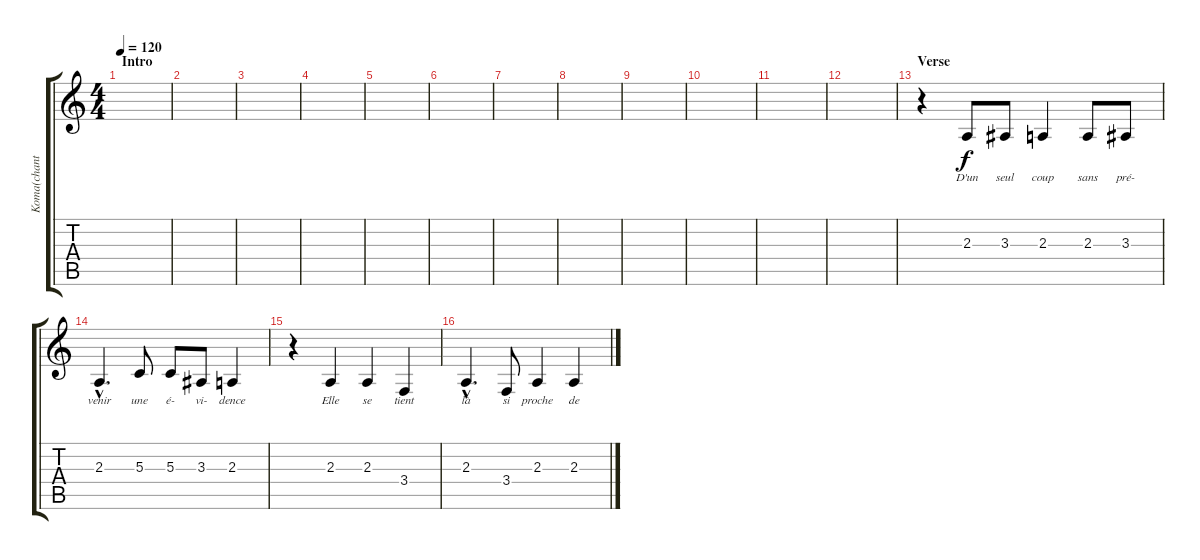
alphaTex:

\track ("Koma(chant)" "Koma(chant") {instrument violin}
\staff {score tabs}
\tuning (E4 B3 G3 D3 A2 E2) {hide}
\ts (4 4)
\section ("" "Intro")
\tempo 120
\clef g2
\ks c
|
|
|
|
|
|
|
|
|
|
|
|
\section ("" "Verse")
r.4 2.3.8{lyrics (0 "D'un") lyrics (1 "") lyrics (2 "") lyrics (3 "") lyrics (4 "")} 3.3.8{lyrics (0 "seul") lyrics (1 "") lyrics (2 "") lyrics (3 "") lyrics (4 "")} 2.3.4{lyrics (0 "coup") lyrics (1 "") lyrics (2 "") lyrics (3 "") lyrics (4 "")} 2.3.8{lyrics (0 "sans") lyrics (1 "") lyrics (2 "") lyrics (3 "") lyrics (4 "")} 3.3.8{lyrics (0 "pré-") lyrics (1 "") lyrics (2 "") lyrics (3 "") lyrics (4 "")} |
2.3{hac}.4{d lyrics (0 "venir") lyrics (1 "") lyrics (2 "") lyrics (3 "") lyrics (4 "")} 5.3.8{lyrics (0 "une") lyrics (1 "") lyrics (2 "") lyrics (3 "") lyrics (4 "")} 5.3.8{lyrics (0 "é-") lyrics (1 "") lyrics (2 "") lyrics (3 "") lyrics (4 "")} 3.3.8{lyrics (0 "vi-") lyrics (1 "") lyrics (2 "") lyrics (3 "") lyrics (4 "")} 2.3.4{lyrics (0 "dence") lyrics (1 "") lyrics (2 "") lyrics (3 "") lyrics (4 "")} |
r.4 2.3.4{lyrics (0 "Elle") lyrics (1 "") lyrics (2 "") lyrics (3 "") lyrics (4 "")} 2.3.4{lyrics (0 "se") lyrics (1 "") lyrics (2 "") lyrics (3 "") lyrics (4 "")} 3.4.4{lyrics (0 "tient") lyrics (1 "") lyrics (2 "") lyrics (3 "") lyrics (4 "")} |
2.3{hac}.4{d lyrics (0 "là") lyrics (1 "") lyrics (2 "") lyrics (3 "") lyrics (4 "")} 3.4.8{lyrics (0 "si") lyrics (1 "") lyrics (2 "") lyrics (3 "") lyrics (4 "")} 2.3.4{lyrics (0 "proche") lyrics (1 "") lyrics (2 "") lyrics (3 "") lyrics (4 "")} 2.3.4{lyrics (0 "de") lyrics (1 "") lyrics (2 "") lyrics (3 "") lyrics (4 "")}
